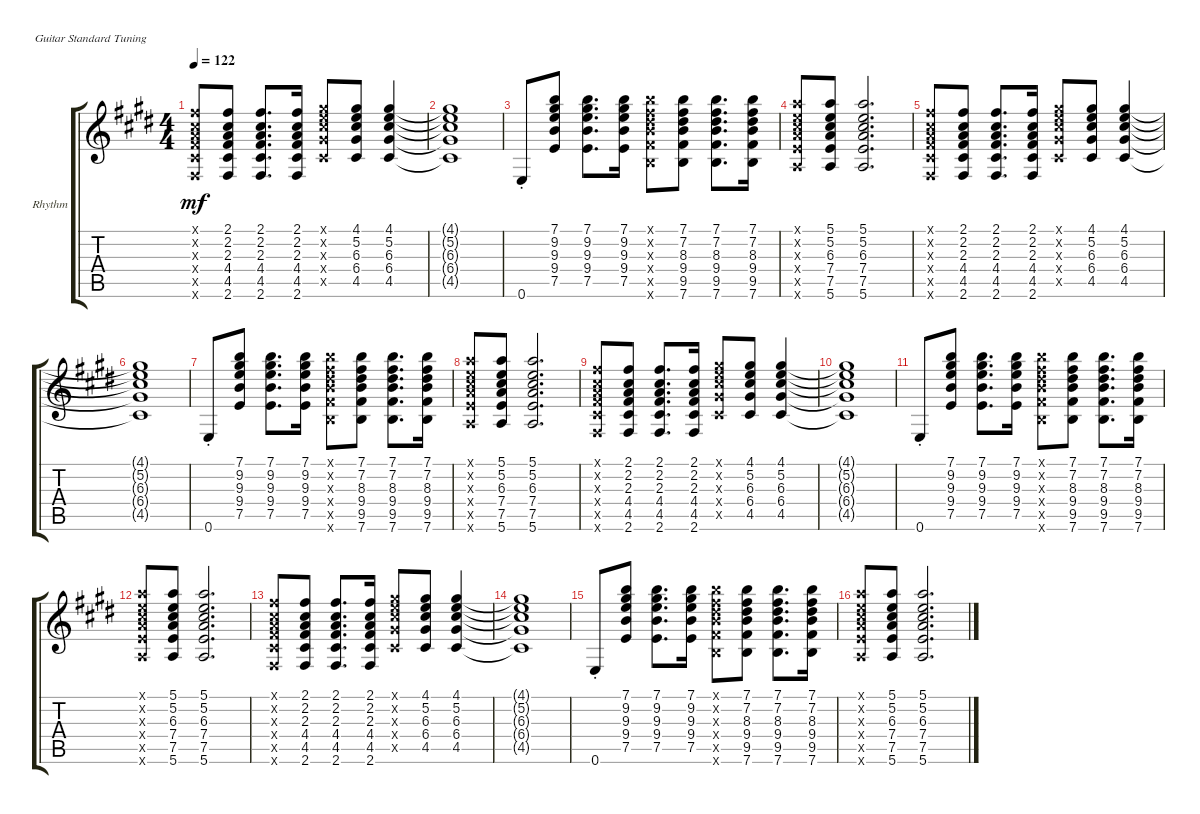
\defaultSystemsLayout 4
\bracketExtendMode groupsimilarinstruments
\firstSystemTrackNameOrientation horizontal
\otherSystemsTrackNameOrientation horizontal
\track ("Rhythm Guitar (Frank Zappa)" "Rhythm") {instrument overdrivenguitar}
\staff {score tabs}
\tuning (E4 B3 G3 D3 A2 E2)
\ts (4 4)
\tempo 122
\clef g2
\ks e
(2.6{x} 4.5{x} 4.4{x} 2.3{x} 2.2{x} 2.1{x}).8{dy mf} (2.6 4.5 4.4 2.3 2.2 2.1).8 (2.6 4.5 4.4 2.3 2.2 2.1).8{d} (2.6 4.5 4.4 2.3 2.2 2.1).16 (4.5{x} 6.4{x} 6.3{x} 5.2{x} 4.1{x}).8 (4.5 6.4 6.3 5.2 4.1).8 (4.5 6.4 6.3 5.2 4.1).4 |
(4.5{t} 6.4{t} 6.3{t} 5.2{t} 4.1{t}).1 |
0.6{st}.8 (7.5 9.4 9.3 9.2 7.1).8 (7.5 9.4 9.3 9.2 7.1).8{d} (7.5 9.4 9.3 9.2 7.1).16 (7.6{x} 9.5{x} 9.4{x} 8.3{x} 7.2{x} 7.1{x}).8 (7.6 9.5 9.4 8.3 7.2 7.1).8 (7.6 9.5 9.4 8.3 7.2 7.1).8{d} (7.6 9.5 9.4 8.3 7.2 7.1).16 |
(5.6{x} 7.5{x} 7.4{x} 6.3{x} 5.2{x} 5.1{x}).8 (5.6 7.5 7.4 6.3 5.2 5.1).8 (5.6 7.5 7.4 6.3 5.2 5.1).2{d} |
(2.6{x} 4.5{x} 4.4{x} 2.3{x} 2.2{x} 2.1{x}).8 (2.6 4.5 4.4 2.3 2.2 2.1).8 (2.6 4.5 4.4 2.3 2.2 2.1).8{d} (2.6 4.5 4.4 2.3 2.2 2.1).16 (4.5{x} 6.4{x} 6.3{x} 5.2{x} 4.1{x}).8 (4.5 6.4 6.3 5.2 4.1).8 (4.5 6.4 6.3 5.2 4.1).4 |
(4.5{t} 6.4{t} 6.3{t} 5.2{t} 4.1{t}).1 |
0.6{st}.8 (7.5 9.4 9.3 9.2 7.1).8 (7.5 9.4 9.3 9.2 7.1).8{d} (7.5 9.4 9.3 9.2 7.1).16 (7.6{x} 9.5{x} 9.4{x} 8.3{x} 7.2{x} 7.1{x}).8 (7.6 9.5 9.4 8.3 7.2 7.1).8 (7.6 9.5 9.4 8.3 7.2 7.1).8{d} (7.6 9.5 9.4 8.3 7.2 7.1).16 |
(5.6{x} 7.5{x} 7.4{x} 6.3{x} 5.2{x} 5.1{x}).8 (5.6 7.5 7.4 6.3 5.2 5.1).8 (5.6 7.5 7.4 6.3 5.2 5.1).2{d} |
(2.6{x} 4.5{x} 4.4{x} 2.3{x} 2.2{x} 2.1{x}).8 (2.6 4.5 4.4 2.3 2.2 2.1).8 (2.6 4.5 4.4 2.3 2.2 2.1).8{d} (2.6 4.5 4.4 2.3 2.2 2.1).16 (4.5{x} 6.4{x} 6.3{x} 5.2{x} 4.1{x}).8 (4.5 6.4 6.3 5.2 4.1).8 (4.5 6.4 6.3 5.2 4.1).4 |
(4.5{t} 6.4{t} 6.3{t} 5.2{t} 4.1{t}).1 |
0.6{st}.8 (7.5 9.4 9.3 9.2 7.1).8 (7.5 9.4 9.3 9.2 7.1).8{d} (7.5 9.4 9.3 9.2 7.1).16 (7.6{x} 9.5{x} 9.4{x} 8.3{x} 7.2{x} 7.1{x}).8 (7.6 9.5 9.4 8.3 7.2 7.1).8 (7.6 9.5 9.4 8.3 7.2 7.1).8{d} (7.6 9.5 9.4 8.3 7.2 7.1).16 |
(5.6{x} 7.5{x} 7.4{x} 6.3{x} 5.2{x} 5.1{x}).8 (5.6 7.5 7.4 6.3 5.2 5.1).8 (5.6 7.5 7.4 6.3 5.2 5.1).2{d} |
(2.6{x} 4.5{x} 4.4{x} 2.3{x} 2.2{x} 2.1{x}).8 (2.6 4.5 4.4 2.3 2.2 2.1).8 (2.6 4.5 4.4 2.3 2.2 2.1).8{d} (2.6 4.5 4.4 2.3 2.2 2.1).16 (4.5{x} 6.4{x} 6.3{x} 5.2{x} 4.1{x}).8 (4.5 6.4 6.3 5.2 4.1).8 (4.5 6.4 6.3 5.2 4.1).4 |
(4.5{t} 6.4{t} 6.3{t} 5.2{t} 4.1{t}).1 |
0.6{st}.8 (7.5 9.4 9.3 9.2 7.1).8 (7.5 9.4 9.3 9.2 7.1).8{d} (7.5 9.4 9.3 9.2 7.1).16 (7.6{x} 9.5{x} 9.4{x} 8.3{x} 7.2{x} 7.1{x}).8 (7.6 9.5 9.4 8.3 7.2 7.1).8 (7.6 9.5 9.4 8.3 7.2 7.1).8{d} (7.6 9.5 9.4 8.3 7.2 7.1).16 |
(5.6{x} 7.5{x} 7.4{x} 6.3{x} 5.2{x} 5.1{x}).8 (5.6 7.5 7.4 6.3 5.2 5.1).8 (5.6 7.5 7.4 6.3 5.2 5.1).2{d}
